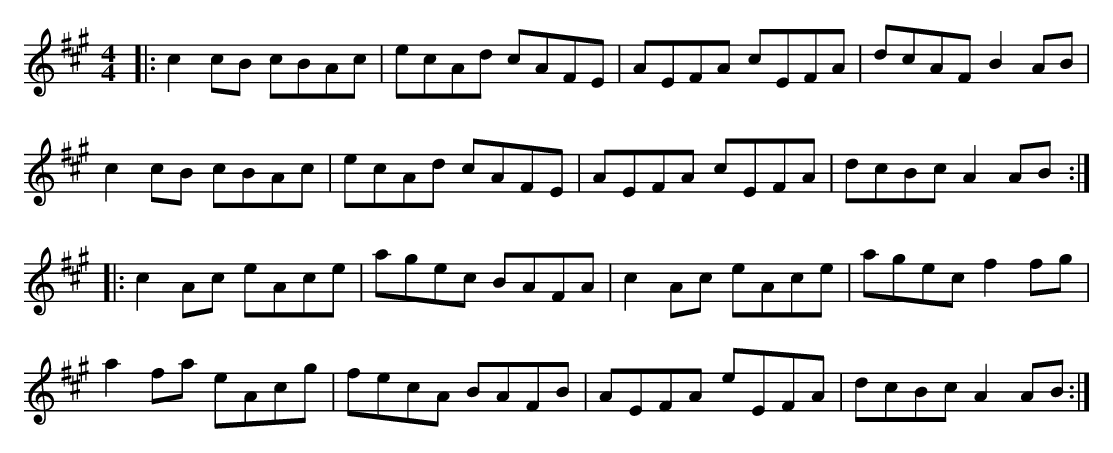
X:1
M:4/4
K:A
|:c2cB cBAc|ecAd cAFE|AEFA cEFA|dcAF B2AB|
c2cB cBAc|ecAd cAFE|AEFA cEFA|dcBc A2AB:|
|:c2Ac eAce|agec BAFA|c2Ac eAce|agec f2fg|
a2fa eAcg|fecA BAFB|AEFA eEFA|dcBc A2AB:|
